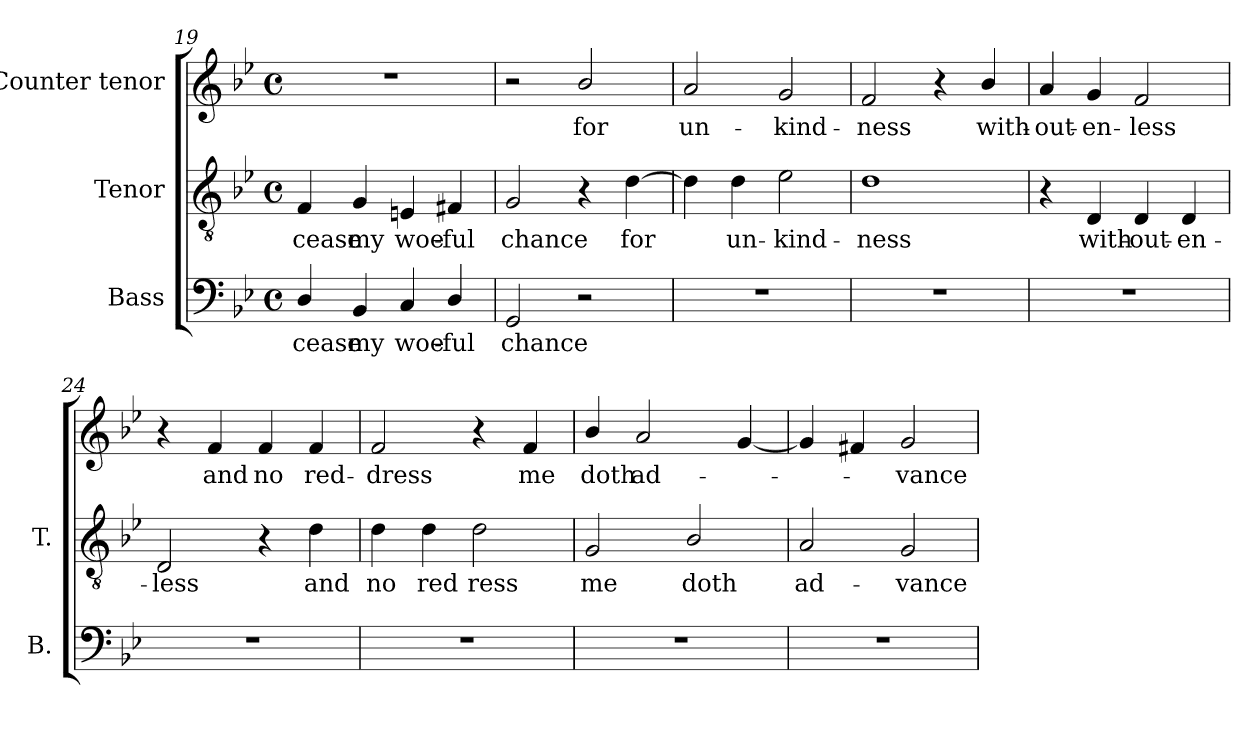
**kern	**text	**kern	**text	**kern	**text
*part3	*part3	*part2	*part2	*part1	*part1
*staff3	*staff3	*staff2	*staff2	*staff1	*staff1
*I"Bass	*	*I"Tenor	*	*I"Counter tenor	*
*I'B.	*	*I'T.	*	*	*
*clefF4	*	*clefGv2	*	*clefG2	*
*	*	*ITrd7c12	*	*	*
*k[b-e-]	*	*k[b-e-]	*	*k[b-e-]	*
*B-:	*	*B-:	*	*B-:	*
*M4/4	*	*M4/4	*	*M4/4	*
*met(c)	*	*met(c)	*	*met(c)	*
=19	=19	=19	=19	=19	=19
!	!LO:LY:b:color=#000000	!	!	!	!
!	!	!	!LO:LY:b:color=#000000	!	!
4Di/	cease	4FFi/	cease	1r	.
!	!LO:LY:b:color=#000000	!	!	!	!
!	!	!	!LO:LY:b:color=#000000	!	!
4BB-i/	my	4GGi/	my	.	.
!	!LO:LY:b:color=#000000	!	!	!	!
!	!	!	!LO:LY:b:color=#000000	!	!
4Ci/	woe-	4EEni/	woe-	.	.
!	!LO:LY:b:color=#000000	!	!	!	!
!	!	!	!LO:LY:b:color=#000000	!	!
4Di/	-ful	4FF#Xi/	-ful	.	.
=20	=20	=20	=20	=20	=20
!	!LO:LY:b:color=#000000	!	!	!	!
!	!	!	!LO:LY:b:color=#000000	!	!
2GGi/	chance	2GGi/	chance	2r	.
!	!	!	!	!	!LO:LY:b:color=#000000
2r	.	4r	.	2b-i/	for
!	!	!	!LO:LY:b:color=#000000	!	!
.	.	[4Di\	for	.	.
=21	=21	=21	=21	=21	=21
!	!	!	!	!	!LO:LY:b:color=#000000
1r	.	4Di\]	.	2ai/	un-
!	!	!	!LO:LY:b:color=#000000	!	!
.	.	4Di\	un-	.	.
!	!	!	!LO:LY:b:color=#000000	!	!
!	!	!	!	!	!LO:LY:b:color=#000000
.	.	2E-i\	-kind-	2gi/	-kind-
=22	=22	=22	=22	=22	=22
!	!	!	!LO:LY:b:color=#000000	!	!
!	!	!	!	!	!LO:LY:b:color=#000000
1r	.	1Di	-ness	2fi/	-ness
.	.	.	.	4r	.
!	!	!	!	!	!LO:LY:b:color=#000000
.	.	.	.	4b-i/	with-
!!LO:LB:g=z
=23	=23	=23	=23	=23	=23
!	!	!	!	!	!LO:LY:b:color=#000000
1r	.	4r	.	4ai/	-out-
!	!	!	!LO:LY:b:color=#000000	!	!
!	!	!	!	!	!LO:LY:b:color=#000000
.	.	4DDi/	with-	4gi/	-en-
!	!	!	!LO:LY:b:color=#000000	!	!
!	!	!	!	!	!LO:LY:b:color=#000000
.	.	4DDi/	-out-	2fi/	-less
!	!	!	!LO:LY:b:color=#000000	!	!
.	.	4DDi/	-en-	.	.
=24	=24	=24	=24	=24	=24
!	!	!	!LO:LY:b:color=#000000	!	!
1r	.	2DDi/	-less	4r	.
!	!	!	!	!	!LO:LY:b:color=#000000
.	.	.	.	4fi/	and
!	!	!	!	!	!LO:LY:b:color=#000000
.	.	4r	.	4fi/	no
!	!	!	!LO:LY:b:color=#000000	!	!
!	!	!	!	!	!LO:LY:b:color=#000000
.	.	4Di\	and	4fi/	red-
=25	=25	=25	=25	=25	=25
!	!	!	!LO:LY:b:color=#000000	!	!
!	!	!	!	!	!LO:LY:b:color=#000000
1r	.	4Di\	no	2fi/	-dress
!	!	!	!LO:LY:b:color=#000000	!	!
.	.	4Di\	red	.	.
!	!	!	!LO:LY:b:color=#000000	!	!
.	.	2Di\	ress	4r	.
!	!	!	!	!	!LO:LY:b:color=#000000
.	.	.	.	4fi/	me
=26	=26	=26	=26	=26	=26
!	!	!	!LO:LY:b:color=#000000	!	!
!	!	!	!	!	!LO:LY:b:color=#000000
1r	.	2GGi/	me	4b-i/	doth
!	!	!	!	!	!LO:LY:b:color=#000000
.	.	.	.	2ai/	ad-
!	!	!	!LO:LY:b:color=#000000	!	!
.	.	2BB-i/	doth	.	.
.	.	.	.	[4gi/	.
=27	=27	=27	=27	=27	=27
!	!	!	!LO:LY:b:color=#000000	!	!
1r	.	2AAi/	ad-	4gi/]	.
.	.	.	.	4f#Xi/	.
!	!	!	!LO:LY:b:color=#000000	!	!
!	!	!	!	!	!LO:LY:b:color=#000000
.	.	2GGi/	-vance	2gi/	-vance
=	=	=	=	=	=
*-	*-	*-	*-	*-	*-
